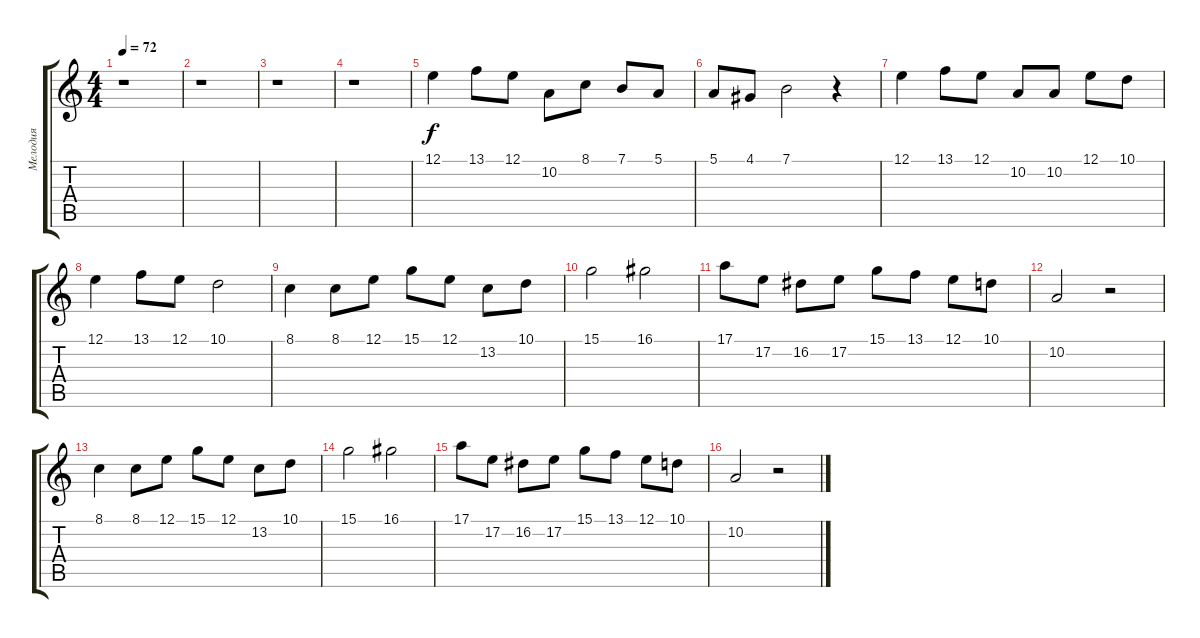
\track ("Мелодия" "Мелодия") {instrument recorder}
\staff {score tabs}
\tuning (E4 B3 G3 D3 A2 E2) {hide}
\ts (4 4)
\tempo 72
\clef g2
\ks c
r.1{dy f instrument recorder} |
r.1 |
r.1 |
r.1 |
12.1.4 13.1.8 12.1.8 10.2.8 8.1.8 7.1.8 5.1.8 |
5.1.8 4.1.8 7.1.2 r.4 |
12.1.4 13.1.8 12.1.8 10.2.8 10.2.8 12.1.8 10.1.8 |
12.1.4 13.1.8 12.1.8 10.1.2 |
8.1.4 8.1.8 12.1.8 15.1.8 12.1.8 13.2.8 10.1.8 |
15.1.2 16.1.2 |
17.1.8 17.2.8 16.2.8 17.2.8 15.1.8 13.1.8 12.1.8 10.1.8 |
10.2.2 r.2 |
8.1.4 8.1.8 12.1.8 15.1.8 12.1.8 13.2.8 10.1.8 |
15.1.2 16.1.2 |
17.1.8 17.2.8 16.2.8 17.2.8 15.1.8 13.1.8 12.1.8 10.1.8 |
10.2.2 r.2
